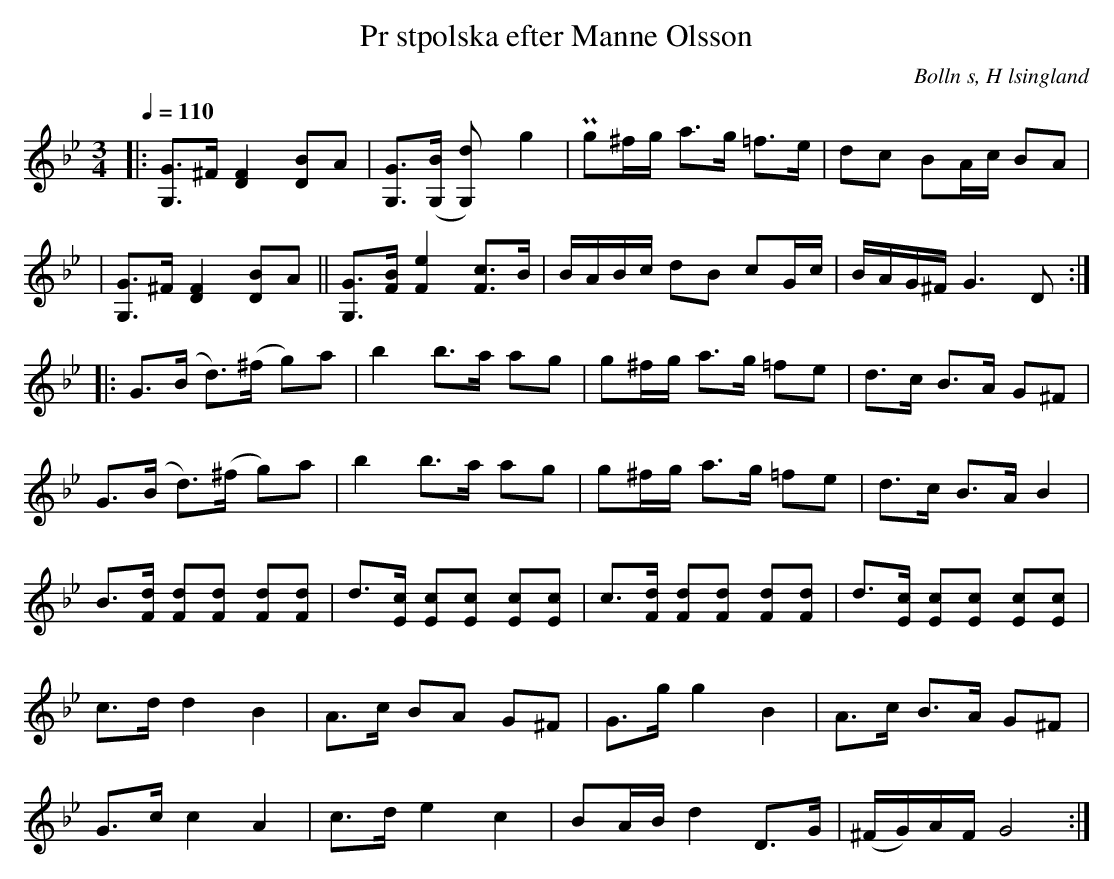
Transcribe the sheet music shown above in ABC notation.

X:1
T:Pr stpolska efter Manne Olsson
O:Bolln s, H lsingland
M:3/4
L:1/8
Q:1/4=110
K:Gm
|:[G G,]>^F [F2 D2] [D B]A| [G G,]>([B G,]   [d2 G,]) g2| Pg^f/g/ a>g =f>e | dc   BA/c/ BA  |
|[G G,]>^F [F2 D2] [D B]A|| [G G,]>[F B]     [F2 e2]       [F c]>B|B/A/B/c/  dB cG/c/  | B/A/G/^F/ G3 D  ::
G>(B   d>)(^f   g)a        | b2     b>a      ag         | g^f/g/ a>g =fe | d>c         B>A G^F  |
G>(B   d>)(^f   g)a        | b2     b>a      ag         | g^f/g/ a>g =fe | d>c         B>A B2   |
B>[Fd] [Fd][Fd] [Fd][Fd] | d>[Ec] [Ec][Ec] [Ec][Ec] | \
c>[Fd] [Fd][Fd] [Fd][Fd] | d>[Ec] [Ec][Ec] [Ec][Ec] |
c>d    d2       B2           | A>c    BA       G^F       | G>g    g2 B2     | A>c         B>A G^F  |
G>c    c2       A2           | c>d    e2       c2        | BA/B/  d2 D>G   | (^F/G/)A/F/ G4      :|
